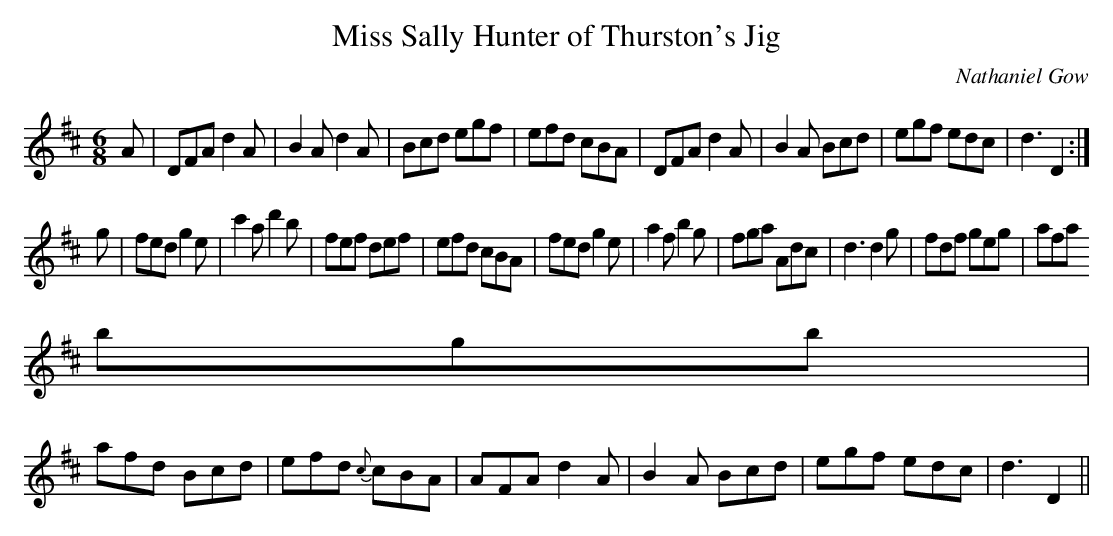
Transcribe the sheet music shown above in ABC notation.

X:1
T:Miss Sally Hunter of Thurston's Jig
C:Nathaniel Gow
M:6/8
L:1/8
K:D
A|DFA d2A|B2A d2A|Bcd egf|efd cBA|DFA d2A|B2A Bcd|egf edc|d3D2:|
g|fed g2e|c'2a d'2b|fef def|efd cBA|fed g2e|a2f b2g|fga Adc|d3 d2g|fdf geg|afa
bgb|
afd Bcd|efd {c}cBA|AFA d2A|B2A Bcd|egf edc|d3 D2||
